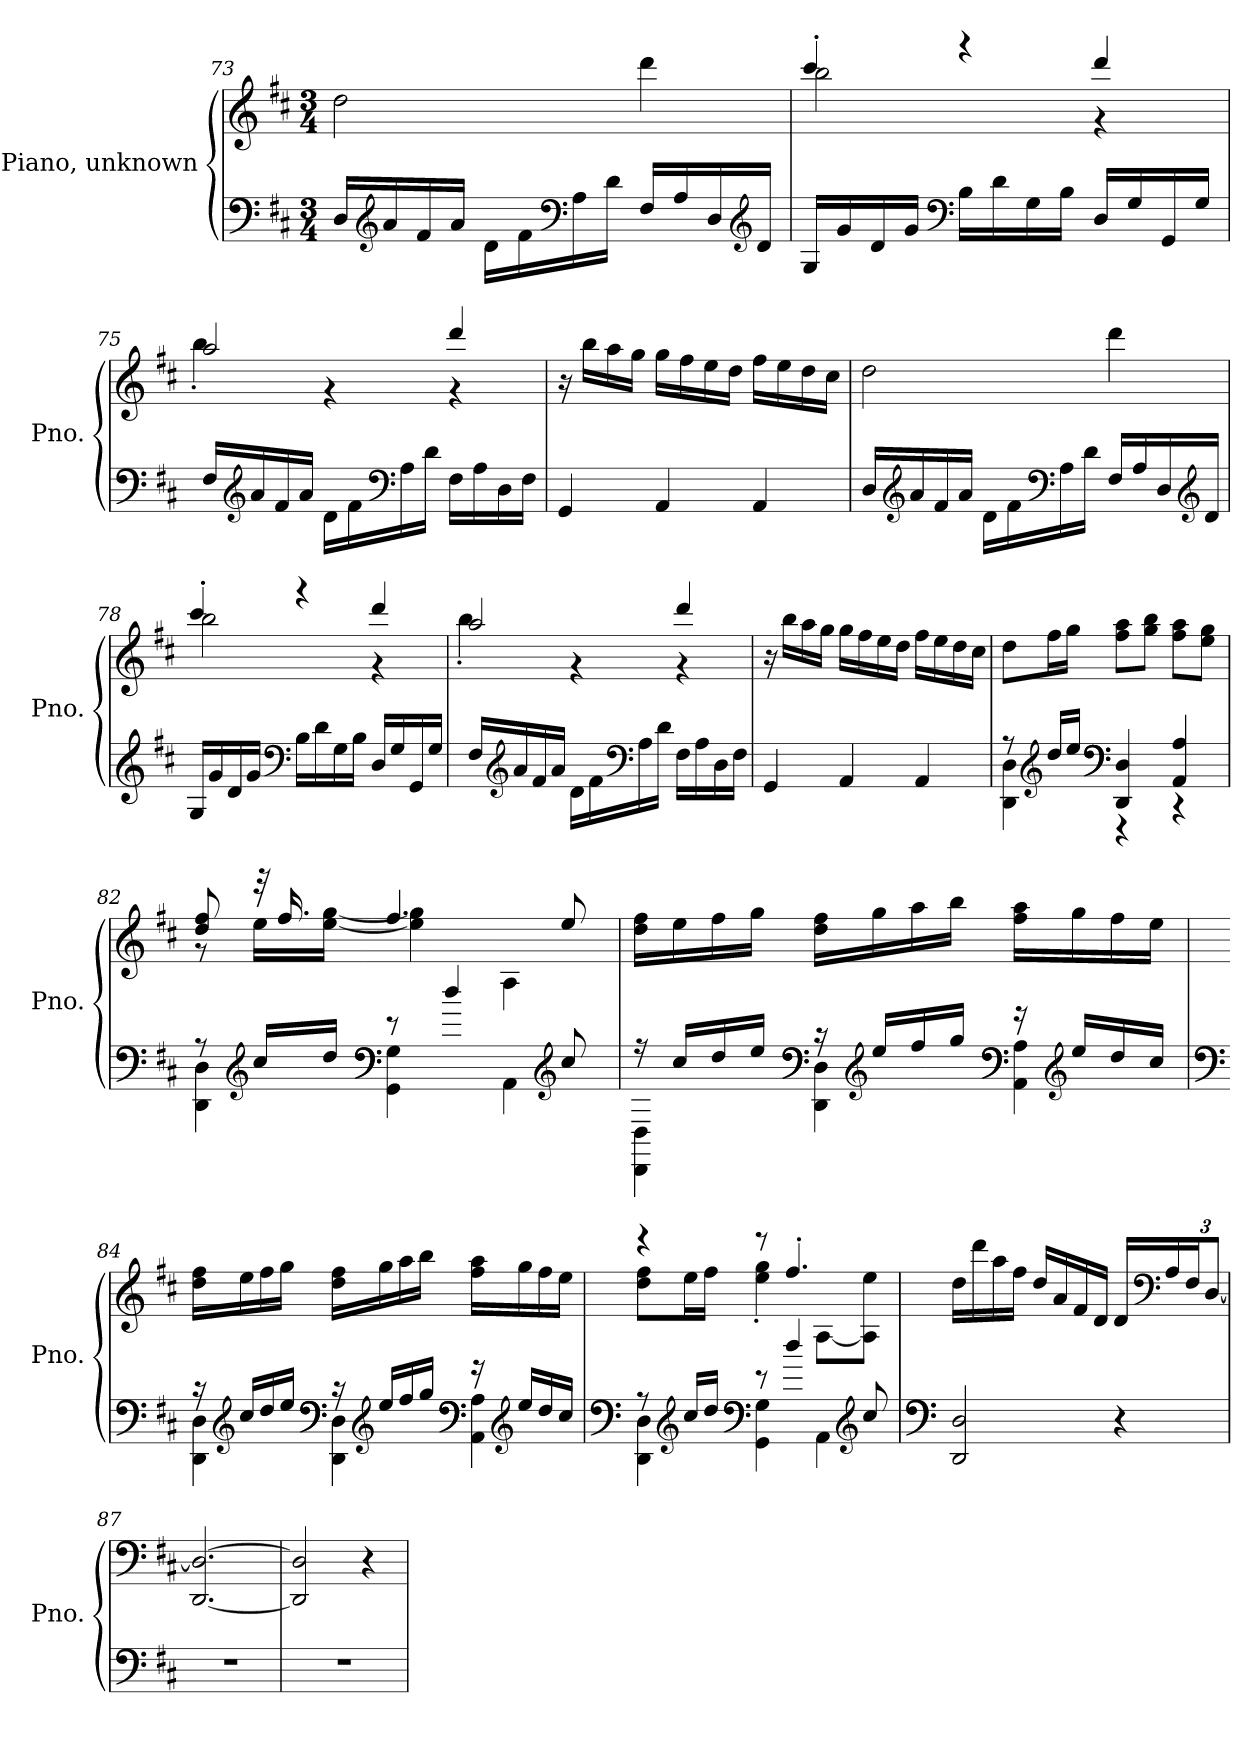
**kern	**kern
*part1	*part1
*staff2	*staff1
*I"Piano, unknown	*
*I'Pno.	*
*clefF4	*clefG2
*k[f#c#]	*k[f#c#]
*M3/4	*M3/4
=73	=73
16D/LL	2dd\
*clefG2	*
16a/	.
16f#/	.
16a/JJ	.
16d\LL	.
16f#\	.
*clefF4	*
16A\	.
16d\JJ	.
16F#/LL	4ddd\
16A/	.
16D/	.
*clefG2	*
16d/JJ	.
!!LO:LB:g=z
=74	=74
*	*^
16G/LL	4ccc#'/	2bb\
16g/	.	.
16d/	.	.
16g/JJ	.	.
*clefF4	*	*
16B\LL	4r	.
16d\	.	.
16G\	.	.
16B\JJ	.	.
16D/LL	4ddd/	4r
16G/	.	.
16GG/	.	.
16G/JJ	.	.
=75	=75	=75
16F#/LL	2aa/	4bb'\
*clefG2	*	*
16a/	.	.
16f#/	.	.
16a/JJ	.	.
16d\LL	.	4r
16f#\	.	.
*clefF4	*	*
16A\	.	.
16d\JJ	.	.
16F#\LL	4ddd/	4r
16A\	.	.
16D\	.	.
16F#\JJ	.	.
*	*v	*v
=76	=76
4GG/	16r
.	16bb\LL
.	16aa\
.	16gg\JJ
4AA/	16gg\LL
.	16ff#\
.	16ee\
.	16dd\JJ
4AA/	16ff#\LL
.	16ee\
.	16dd\
.	16cc#\JJ
!!LO:LB:g=z
=77	=77
16D/LL	2dd\
*clefG2	*
16a/	.
16f#/	.
16a/JJ	.
16d\LL	.
16f#\	.
*clefF4	*
16A\	.
16d\JJ	.
16F#/LL	4ddd\
16A/	.
16D/	.
*clefG2	*
16d/JJ	.
=78	=78
*	*^
16G/LL	4ccc#'/	2bb\
16g/	.	.
16d/	.	.
16g/JJ	.	.
*clefF4	*	*
16B\LL	4r	.
16d\	.	.
16G\	.	.
16B\JJ	.	.
16D/LL	4ddd/	4r
16G/	.	.
16GG/	.	.
16G/JJ	.	.
!!LO:LB:g=z	!!
=79	=79	=79
16F#/LL	2aa/	4bb'\
*clefG2	*	*
16a/	.	.
16f#/	.	.
16a/JJ	.	.
16d\LL	.	4r
16f#\	.	.
*clefF4	*	*
16A\	.	.
16d\JJ	.	.
16F#\LL	4ddd/	4r
16A\	.	.
16D\	.	.
16F#\JJ	.	.
*	*v	*v
=80	=80
4GG/	16r
.	16bb\LL
.	16aa\
.	16gg\JJ
4AA/	16gg\LL
.	16ff#\
.	16ee\
.	16dd\JJ
4AA/	16ff#\LL
.	16ee\
.	16dd\
.	16cc#\JJ
=81	=81
*^	*
8r	4DD\ 4D\	8dd\L
*clefG2	*	*
16dd/LL	.	16ff#\L
16ee/JJ	.	16gg\JJ
*clefF4	*	*
4DD/ 4D/	4r	8ff#\ 8aa\L
.	.	8gg\ 8bb\J
4AA/ 4A/	4r	8ff#\ 8aa\L
.	.	8ee\ 8gg\J
!!LO:LB:g=z
=82	=82	=82
*	*	*^
8r	4DD\ 4D\	8dd/ 8ff#/	8r
*clefG2	*	*	*
16cc#/LL	.	32r	16ee\LL
.	.	16.ff#/	.
16dd/JJ	.	.	[16ee\ [16gg\JJ
*clefF4	*	*	*
8r	4GG\ 4G\	4.ff#/	4ee\] 4gg\]
4dd/	.	.	.
.	4AA\	.	4A\
*clefG2	*	*	*
8cc#/	.	8ee/	.
*	*	*v	*v
=83	=83	=83
16r	4DD\ 4D\	16dd\ 16ff#\LL
16cc#/LL	.	16ee\
16dd/	.	16ff#\
16ee/JJ	.	16gg\JJ
*clefF4	*	*
16r	4DD\ 4D\	16dd\ 16ff#\LL
*clefG2	*	*
16ee/LL	.	16gg\
16ff#/	.	16aa\
16gg/JJ	.	16bb\JJ
*clefF4	*	*
16r	4AA\ 4A\	16ff#\ 16aa\LL
*clefG2	*	*
16ee/LL	.	16gg\
16dd/	.	16ff#\
16cc#/JJ	.	16ee\JJ
!!LO:LB:g=z
=84	=84	=84
*clefF4	*	*
16r	4DD\ 4D\	16dd\ 16ff#\LL
*clefG2	*	*
16cc#/LL	.	16ee\
16dd/	.	16ff#\
16ee/JJ	.	16gg\JJ
*clefF4	*	*
16r	4DD\ 4D\	16dd\ 16ff#\LL
*clefG2	*	*
16ee/LL	.	16gg\
16ff#/	.	16aa\
16gg/JJ	.	16bb\JJ
*clefF4	*	*
16r	4AA\ 4A\	16ff#\ 16aa\LL
*clefG2	*	*
16ee/LL	.	16gg\
16dd/	.	16ff#\
16cc#/JJ	.	16ee\JJ
=85	=85	=85
*clefF4	*	*
*	*	*^
8r	4DD\ 4D\	4r	8dd\ 8ff#\L
*clefG2	*	*	*
16cc#/LL	.	.	16ee\L
16dd/JJ	.	.	16ff#\JJ
*clefF4	*	*	*
8r	4GG\ 4G\	8r	4ee\' 4gg\'
4dd/	.	4.ff#'/	.
.	4AA\	.	[8A\L
*clefG2	*	*	*
8cc#/	.	.	8A\] 8ee\J
*v	*v	*	*
*	*v	*v
!!LO:PB:g=z
=86	=86
*clefF4	*
2DD/ 2D/	16dd\LL
.	16ddd\
.	16aa\
.	16ff#\JJ
.	16dd/LL
.	16a/
.	16f#/
.	16d/JJ
4r	16d/LL
*	*clefF4
.	16A/
*	*Xbrackettup
.	24F#/J
.	[12D/J
=87	=87
2.r	[2.DD/ 2.D/_
=88	=88
2.r	2DD/] 2D/]
.	4r
=	=
*-	*-
